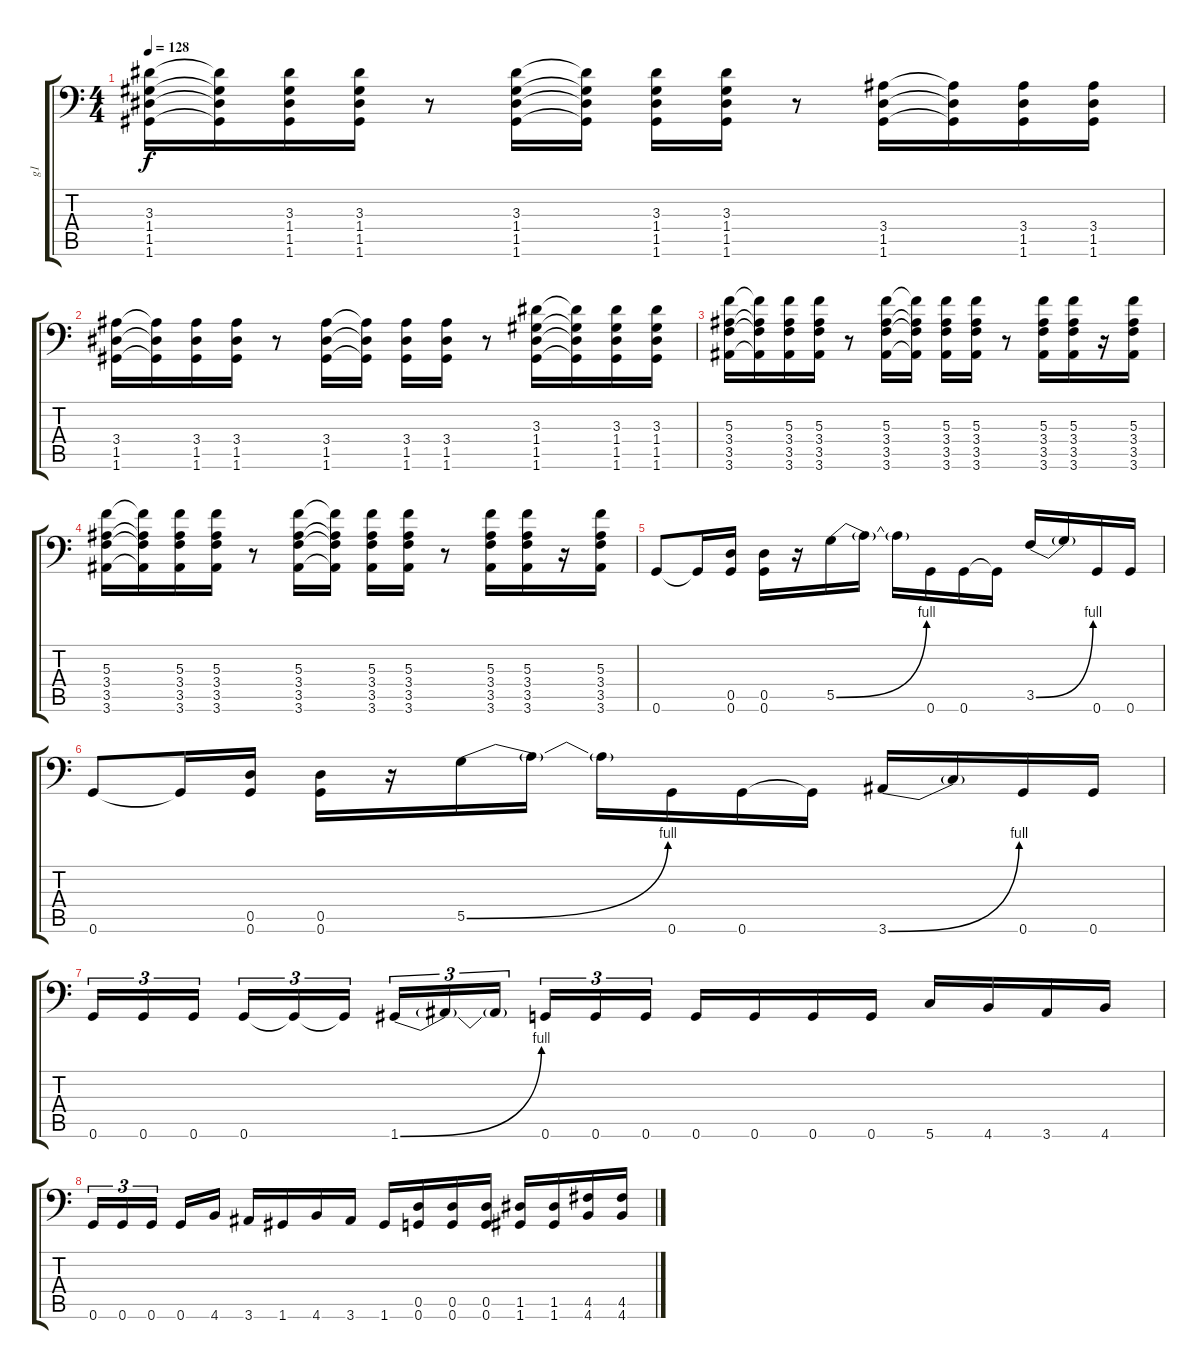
\track ("g1" "g1") {instrument distortionguitar}
\staff {score tabs}
\tuning (A3 E3 C3 G2 D2 G1) {hide}
\ts (4 4)
\tempo 128
\clef f4
\ks c
(3.3 1.4 1.5 1.6).16{dy f} (3.3{t} 1.4{t} 1.5{t} 1.6{t}).16 (3.3 1.4 1.5 1.6).16 (3.3 1.4 1.5 1.6).16 r.8 (3.3 1.4 1.5 1.6).16 (3.3{t} 1.4{t} 1.5{t} 1.6{t}).16 (3.3 1.4 1.5 1.6).16 (3.3 1.4 1.5 1.6).16 r.8 (3.4 1.5 1.6).16 (3.4{t} 1.5{t} 1.6{t}).16 (3.4 1.5 1.6).16 (3.4 1.5 1.6).16 |
(3.4 1.5 1.6).16 (3.4{t} 1.5{t} 1.6{t}).16 (3.4 1.5 1.6).16 (3.4 1.5 1.6).16 r.8 (3.4 1.5 1.6).16 (3.4{t} 1.5{t} 1.6{t}).16 (3.4 1.5 1.6).16 (3.4 1.5 1.6).16 r.8 (3.3 1.4 1.5 1.6).16 (3.3{t} 1.4{t} 1.5{t} 1.6{t}).16 (3.3 1.4 1.5 1.6).16 (3.3 1.4 1.5 1.6).16 |
(5.3 3.4 3.5 3.6).16 (5.3{t} 3.4{t} 3.5{t} 3.6{t}).16 (5.3 3.4 3.5 3.6).16 (5.3 3.4 3.5 3.6).16 r.8 (5.3 3.4 3.5 3.6).16 (5.3{t} 3.4{t} 3.5{t} 3.6{t}).16 (5.3 3.4 3.5 3.6).16 (5.3 3.4 3.5 3.6).16 r.8 (5.3 3.4 3.5 3.6).16 (5.3 3.4 3.5 3.6).16 r.16 (5.3 3.4 3.5 3.6).16 |
(5.3 3.4 3.5 3.6).16 (5.3{t} 3.4{t} 3.5{t} 3.6{t}).16 (5.3 3.4 3.5 3.6).16 (5.3 3.4 3.5 3.6).16 r.8 (5.3 3.4 3.5 3.6).16 (5.3{t} 3.4{t} 3.5{t} 3.6{t}).16 (5.3 3.4 3.5 3.6).16 (5.3 3.4 3.5 3.6).16 r.8 (5.3 3.4 3.5 3.6).16 (5.3 3.4 3.5 3.6).16 r.16 (5.3 3.4 3.5 3.6).16 |
0.6.8 0.6{t}.16 (0.5 0.6).16 (0.5 0.6).16 r.16 5.5{be (bend 0 0 60 4)}.16 5.5{t}.16 5.5{t}.16 0.6.16 0.6.16 0.6{t}.16 3.5{be (bend 0 0 60 4)}.16 3.5{t}.16 0.6.16 0.6.16 |
0.6.8 0.6{t}.16 (0.5 0.6).16 (0.5 0.6).16 r.16 5.5{be (bend 0 0 60 4)}.16 5.5{t}.16 5.5{t}.16 0.6.16 0.6.16 0.6{t}.16 3.6{be (bend 0 0 60 4)}.16 3.6{t}.16 0.6.16 0.6.16 |
0.6.16{tu (3 2)} 0.6.16{tu (3 2)} 0.6.16{tu (3 2) beam splitsecondary} 0.6.16{tu (3 2)} 0.6{t}.16{tu (3 2)} 0.6{t}.16{tu (3 2)} 1.6{be (bend 0 0 60 4)}.16{tu (3 2)} 1.6{t}.16{tu (3 2)} 1.6{t}.16{tu (3 2) beam splitsecondary} 0.6.16{tu (3 2)} 0.6.16{tu (3 2)} 0.6.16{tu (3 2)} 0.6.16 0.6.16 0.6.16 0.6.16 5.6.16 4.6.16 3.6.16 4.6.16 |
0.6.16{tu (3 2)} 0.6.16{tu (3 2)} 0.6.16{tu (3 2) beam splitsecondary} 0.6.16 4.6.16 3.6.16 1.6.16 4.6.16 3.6.16 1.6.16 (0.5 0.6).16 (0.5 0.6).16 (0.5 0.6).16 (1.5 1.6).16 (1.5 1.6).16 (4.5 4.6).16 (4.5 4.6).16
